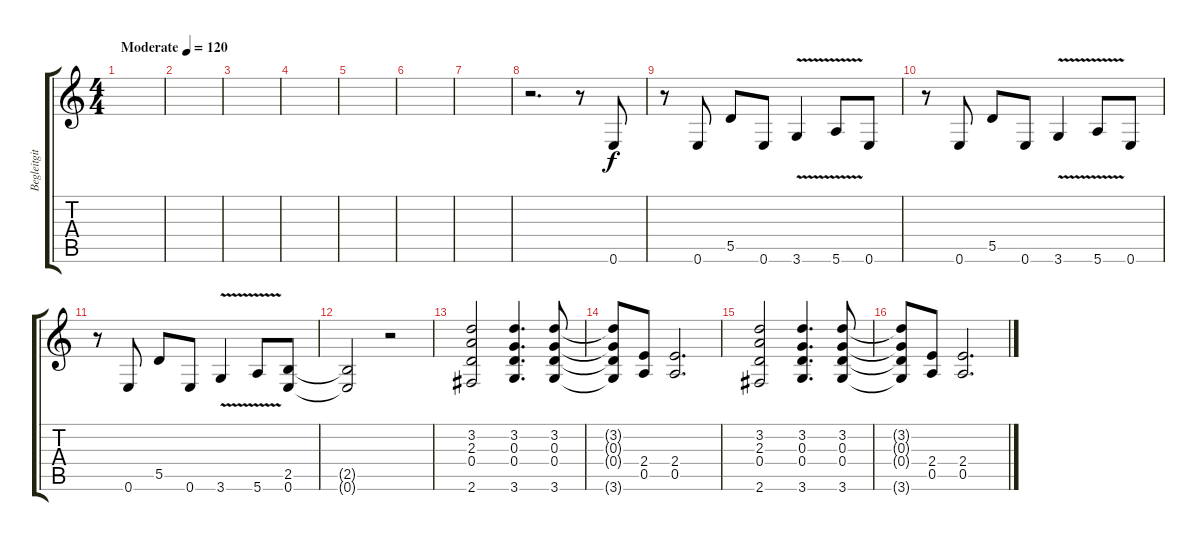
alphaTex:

\track ("Begleitgitarre" "Begleitgit") {instrument distortionguitar}
\staff {score tabs}
\tuning (E4 B3 G3 D3 A2 E2) {hide}
\ts (4 4)
\tempo (120 "Moderate")
\clef g2
\ks c
|
|
|
|
|
|
|
r.2{d} r.8 0.6.8 |
r.8 0.6.8 5.5.8 0.6.8 3.6{v}.4 5.6{v}.8 0.6.8 |
r.8 0.6.8 5.5.8 0.6.8 3.6{v}.4 5.6{v}.8 0.6.8 |
r.8 0.6.8 5.5.8 0.6.8 3.6{v}.4 5.6{v}.8 (2.5 0.6).8 |
(2.5{t} 0.6{t}).2 r.2 |
(3.2 2.3 0.4 2.6).2 (3.2 0.3 0.4 3.6).4{d} (3.2 0.3 0.4 3.6).8 |
(3.2{t} 0.3{t} 0.4{t} 3.6{t}).8 (2.4 0.5).8 (2.4 0.5).2{d} |
(3.2 2.3 0.4 2.6).2 (3.2 0.3 0.4 3.6).4{d} (3.2 0.3 0.4 3.6).8 |
(3.2{t} 0.3{t} 0.4{t} 3.6{t}).8 (2.4 0.5).8 (2.4 0.5).2{d}
